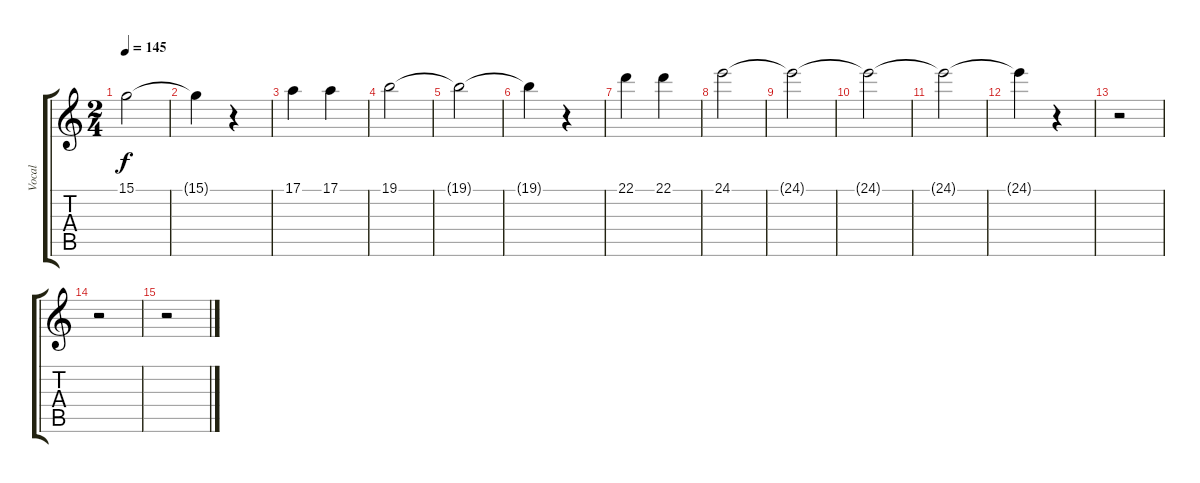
\track ("Vocal" "Vocal") {instrument tenorsax}
\staff {score tabs}
\tuning (E4 B3 G3 D3 A2 E2) {hide}
\ts (2 4)
\tempo 145
\clef g2
\ks c
15.1{t}.2{dy f} |
15.1{t}.4 r.4 |
17.1.4 17.1.4 |
19.1.2 |
19.1{t}.2 |
19.1{t}.4 r.4 |
22.1.4 22.1.4 |
24.1.2 |
24.1{t}.2 |
24.1{t}.2 |
24.1{t}.2 |
24.1{t}.4 r.4 |
r.2 |
r.2 |
r.2
